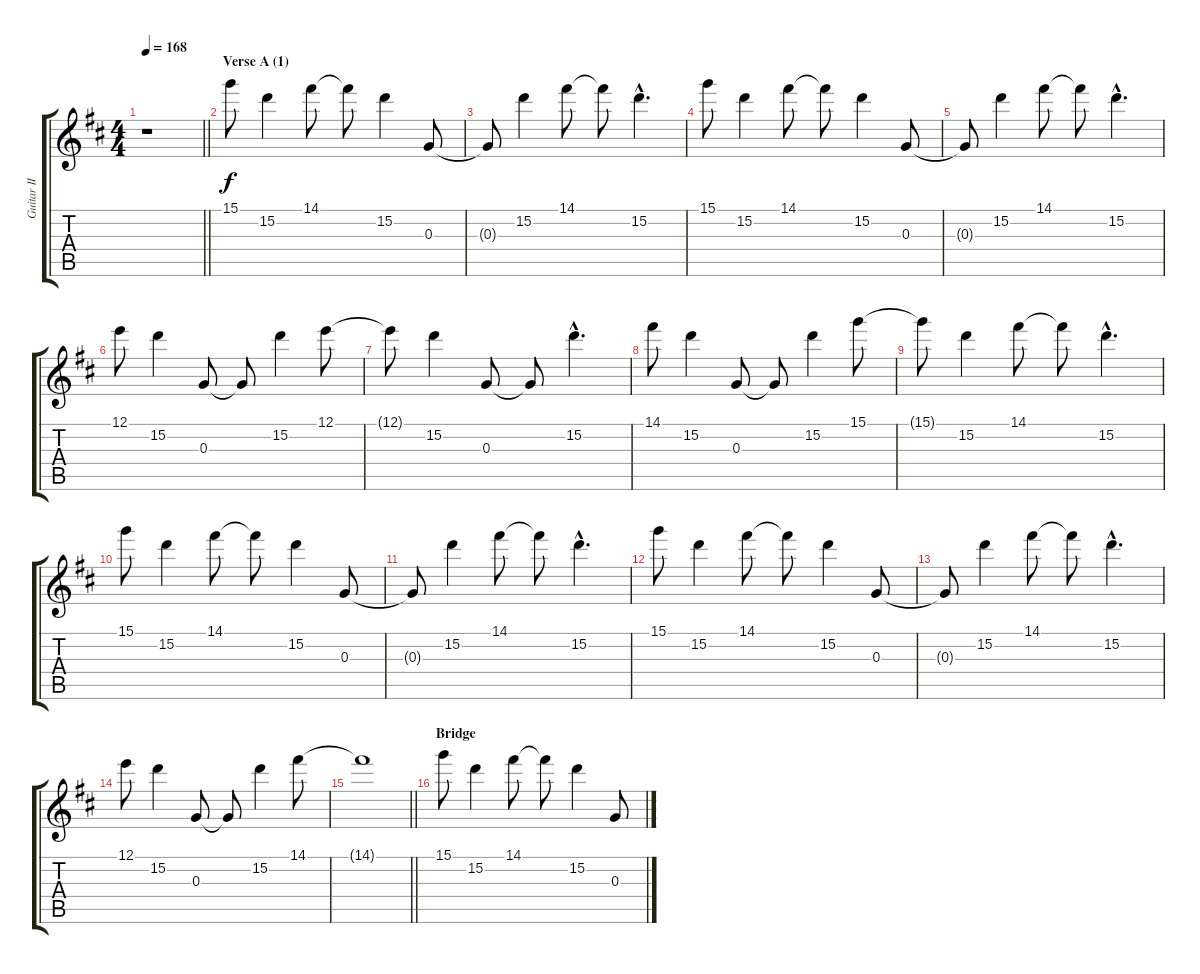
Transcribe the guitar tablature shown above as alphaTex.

\track ("Guitar II" "Guitar II") {instrument distortionguitar}
\staff {score tabs}
\tuning (E4 B3 G3 D3 A2 E2) {hide}
\ts (4 4)
\tempo 168
\clef g2
\barLineRight lightlight
\ks d
r.1{dy f instrument distortionguitar} |
\section ("" "Verse A (1)")
15.1.8 15.2.4 14.1.8 14.1{t}.8 15.2.4 0.3.8 |
0.3{t}.8 15.2.4 14.1.8 14.1{t}.8 15.2{hac}.4{d} |
15.1.8 15.2.4 14.1.8 14.1{t}.8 15.2.4 0.3.8 |
0.3{t}.8 15.2.4 14.1.8 14.1{t}.8 15.2{hac}.4{d} |
12.1.8 15.2.4 0.3.8 0.3{t}.8 15.2.4 12.1.8 |
12.1{t}.8 15.2.4 0.3.8 0.3{t}.8 15.2{hac}.4{d} |
14.1.8 15.2.4 0.3.8 0.3{t}.8 15.2.4 15.1.8 |
15.1{t}.8 15.2.4 14.1.8 14.1{t}.8 15.2{hac}.4{d} |
15.1.8 15.2.4 14.1.8 14.1{t}.8 15.2.4 0.3.8 |
0.3{t}.8 15.2.4 14.1.8 14.1{t}.8 15.2{hac}.4{d} |
15.1.8 15.2.4 14.1.8 14.1{t}.8 15.2.4 0.3.8 |
0.3{t}.8 15.2.4 14.1.8 14.1{t}.8 15.2{hac}.4{d} |
12.1.8 15.2.4 0.3.8 0.3{t}.8 15.2.4 14.1.8 |
\barLineRight lightlight
14.1{t}.1 |
\section ("" "Bridge")
15.1.8 15.2.4 14.1.8 14.1{t}.8 15.2.4 0.3.8
